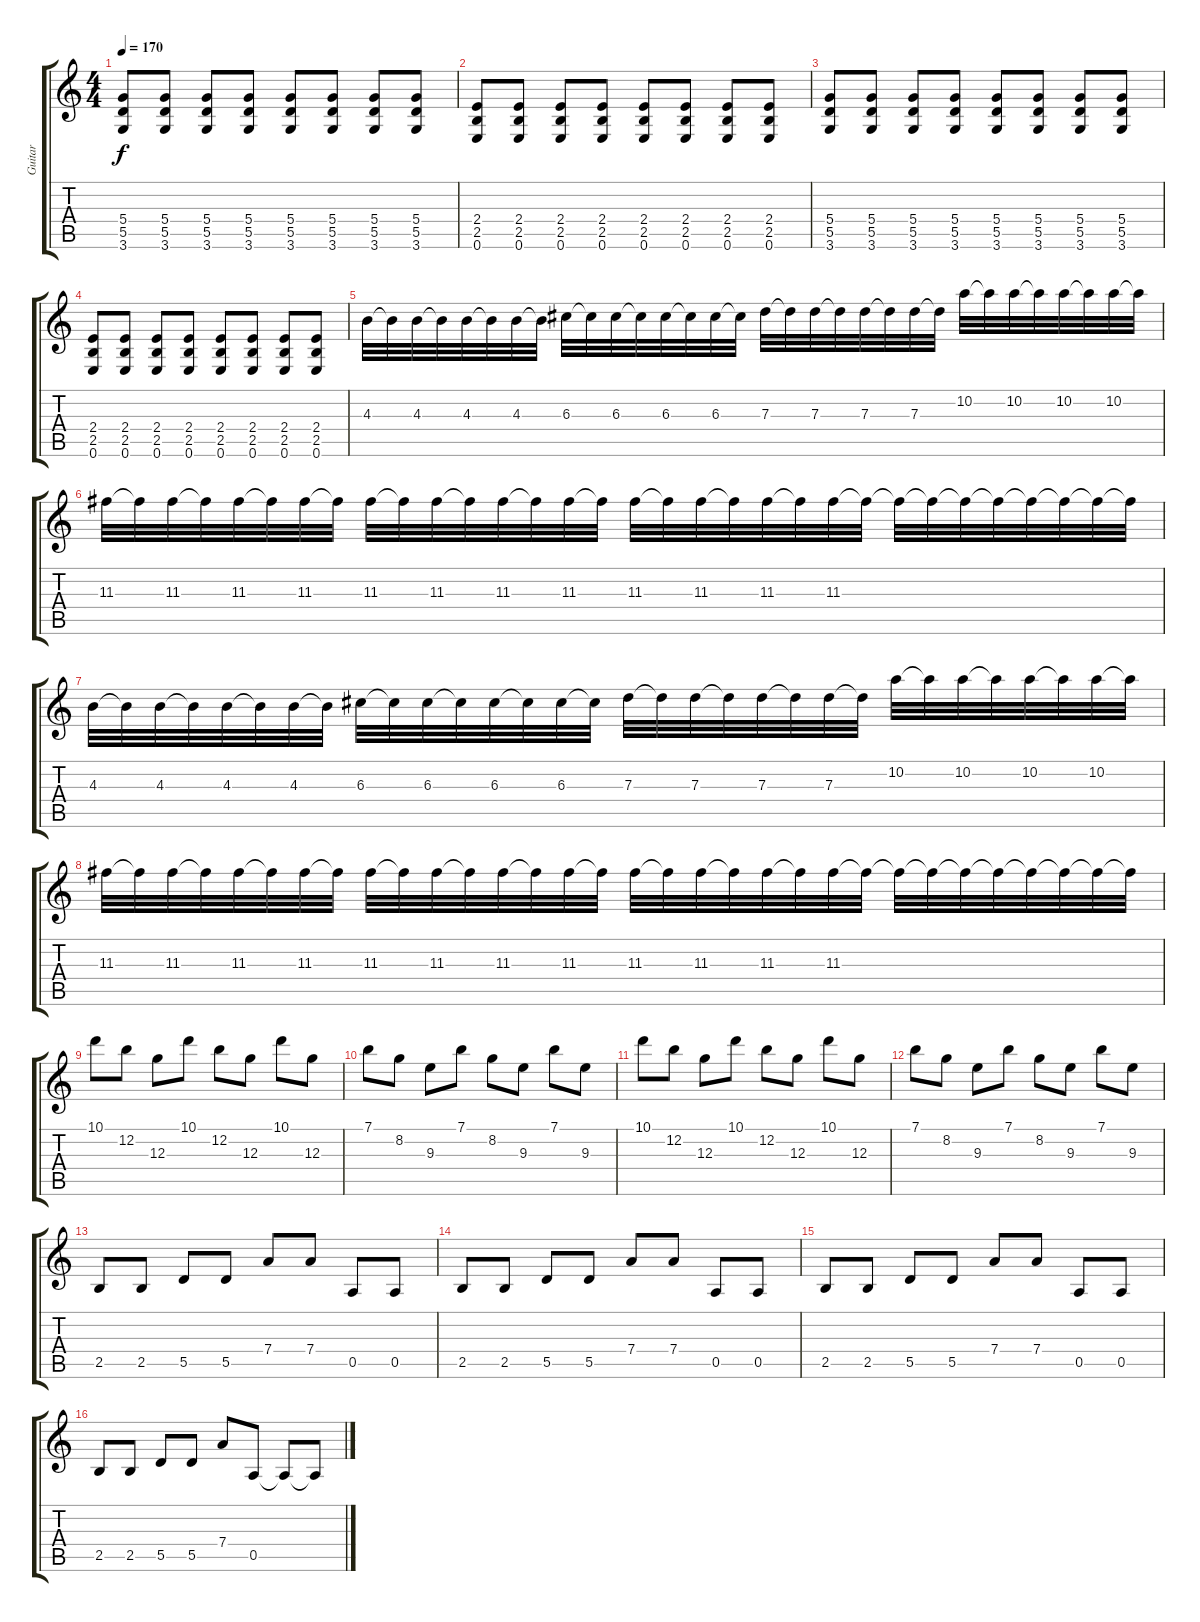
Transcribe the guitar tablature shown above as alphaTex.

\track ("Guitar" "Guitar") {instrument overdrivenguitar}
\staff {score tabs}
\tuning (E4 B3 G3 D3 A2 E2) {hide}
\ts (4 4)
\tempo 170
\clef g2
\ks c
(5.4 5.5 3.6).8{dy f} (5.4 5.5 3.6).8 (5.4 5.5 3.6).8 (5.4 5.5 3.6).8 (5.4 5.5 3.6).8 (5.4 5.5 3.6).8 (5.4 5.5 3.6).8 (5.4 5.5 3.6).8 |
(2.4 2.5 0.6).8 (2.4 2.5 0.6).8 (2.4 2.5 0.6).8 (2.4 2.5 0.6).8 (2.4 2.5 0.6).8 (2.4 2.5 0.6).8 (2.4 2.5 0.6).8 (2.4 2.5 0.6).8 |
(5.4 5.5 3.6).8 (5.4 5.5 3.6).8 (5.4 5.5 3.6).8 (5.4 5.5 3.6).8 (5.4 5.5 3.6).8 (5.4 5.5 3.6).8 (5.4 5.5 3.6).8 (5.4 5.5 3.6).8 |
(2.4 2.5 0.6).8 (2.4 2.5 0.6).8 (2.4 2.5 0.6).8 (2.4 2.5 0.6).8 (2.4 2.5 0.6).8 (2.4 2.5 0.6).8 (2.4 2.5 0.6).8 (2.4 2.5 0.6).8 |
4.3.32 4.3{t}.32 4.3.32 4.3{t}.32 4.3.32 4.3{t}.32 4.3.32 4.3{t}.32 6.3.32 6.3{t}.32 6.3.32 6.3{t}.32 6.3.32 6.3{t}.32 6.3.32 6.3{t}.32 7.3.32 7.3{t}.32 7.3.32 7.3{t}.32 7.3.32 7.3{t}.32 7.3.32 7.3{t}.32 10.2.32 10.2{t}.32 10.2.32 10.2{t}.32 10.2.32 10.2{t}.32 10.2.32 10.2{t}.32 |
11.3.32 11.3{t}.32 11.3.32 11.3{t}.32 11.3.32 11.3{t}.32 11.3.32 11.3{t}.32 11.3.32 11.3{t}.32 11.3.32 11.3{t}.32 11.3.32 11.3{t}.32 11.3.32 11.3{t}.32 11.3.32 11.3{t}.32 11.3.32 11.3{t}.32 11.3.32 11.3{t}.32 11.3.32 11.3{t}.32 11.3{t}.32 11.3{t}.32 11.3{t}.32 11.3{t}.32 11.3{t}.32 11.3{t}.32 11.3{t}.32 11.3{t}.32 |
4.3.32 4.3{t}.32 4.3.32 4.3{t}.32 4.3.32 4.3{t}.32 4.3.32 4.3{t}.32 6.3.32 6.3{t}.32 6.3.32 6.3{t}.32 6.3.32 6.3{t}.32 6.3.32 6.3{t}.32 7.3.32 7.3{t}.32 7.3.32 7.3{t}.32 7.3.32 7.3{t}.32 7.3.32 7.3{t}.32 10.2.32 10.2{t}.32 10.2.32 10.2{t}.32 10.2.32 10.2{t}.32 10.2.32 10.2{t}.32 |
11.3.32 11.3{t}.32 11.3.32 11.3{t}.32 11.3.32 11.3{t}.32 11.3.32 11.3{t}.32 11.3.32 11.3{t}.32 11.3.32 11.3{t}.32 11.3.32 11.3{t}.32 11.3.32 11.3{t}.32 11.3.32 11.3{t}.32 11.3.32 11.3{t}.32 11.3.32 11.3{t}.32 11.3.32 11.3{t}.32 11.3{t}.32 11.3{t}.32 11.3{t}.32 11.3{t}.32 11.3{t}.32 11.3{t}.32 11.3{t}.32 11.3{t}.32 |
10.1.8 12.2.8 12.3.8 10.1.8 12.2.8 12.3.8 10.1.8 12.3.8 |
7.1.8 8.2.8 9.3.8 7.1.8 8.2.8 9.3.8 7.1.8 9.3.8 |
10.1.8 12.2.8 12.3.8 10.1.8 12.2.8 12.3.8 10.1.8 12.3.8 |
7.1.8 8.2.8 9.3.8 7.1.8 8.2.8 9.3.8 7.1.8 9.3.8 |
2.5.8 2.5.8 5.5.8 5.5.8 7.4.8 7.4.8 0.5.8 0.5.8 |
2.5.8 2.5.8 5.5.8 5.5.8 7.4.8 7.4.8 0.5.8 0.5.8 |
2.5.8 2.5.8 5.5.8 5.5.8 7.4.8 7.4.8 0.5.8 0.5.8 |
2.5.8 2.5.8 5.5.8 5.5.8 7.4.8 0.5.8 0.5{t}.8 0.5{t}.8
